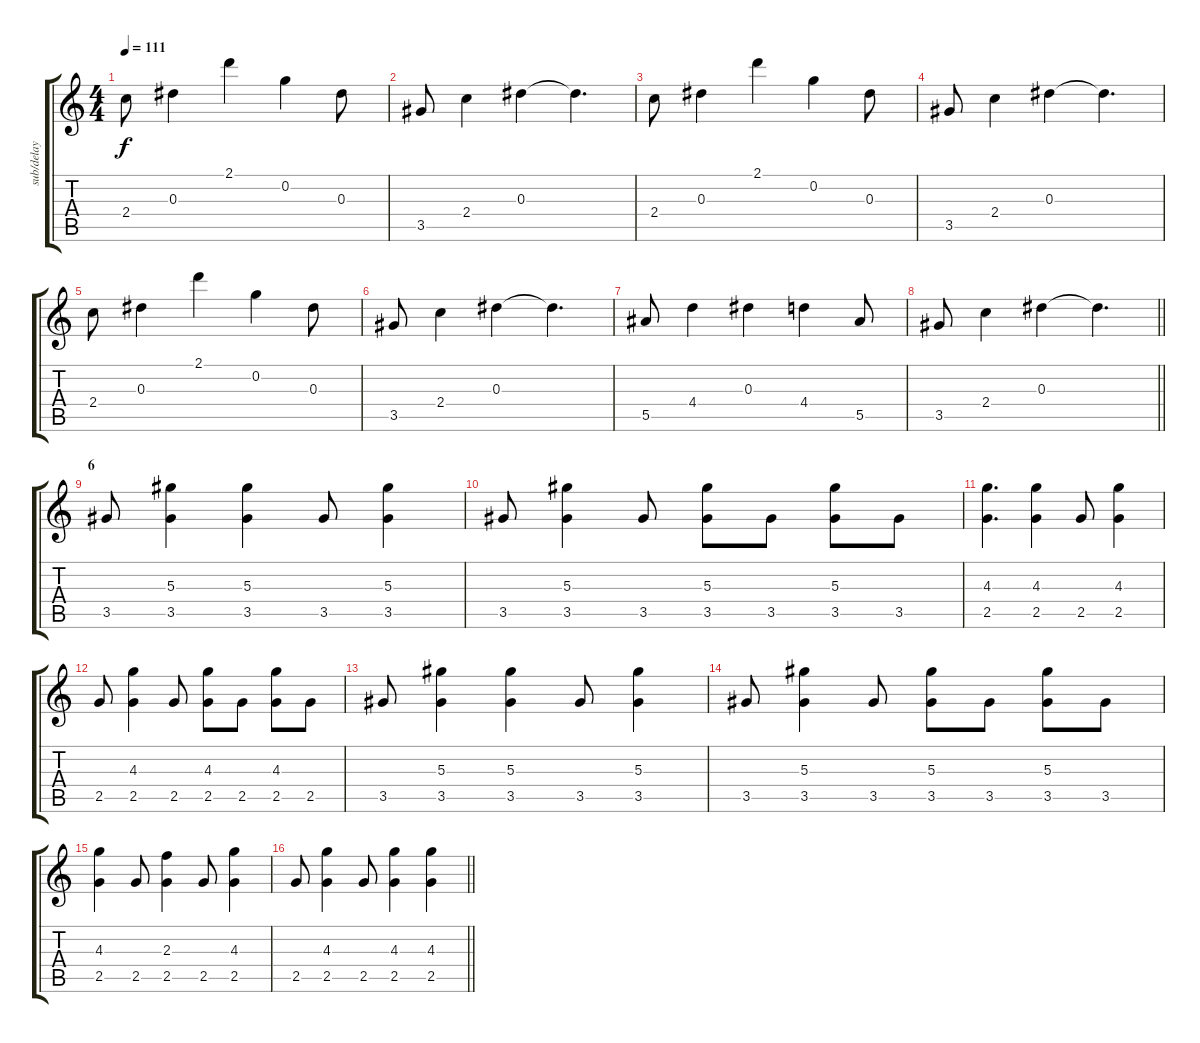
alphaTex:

\track ("sub/delay guitar" "sub/delay ") {mute instrument electricguitarjazz}
\staff {score tabs}
\tuning (C5 G4 Eb4 Bb3 F3 Bb2) {hide}
\ts (4 4)
\tempo 111
\clef g2
\ks c
2.4.8{dy f} 0.3.4 2.1.4 0.2.4 0.3.8 |
3.5.8 2.4.4 0.3.4 0.3{t}.4{d} |
2.4.8 0.3.4 2.1.4 0.2.4 0.3.8 |
3.5.8 2.4.4 0.3.4 0.3{t}.4{d} |
2.4.8 0.3.4 2.1.4 0.2.4 0.3.8 |
3.5.8 2.4.4 0.3.4 0.3{t}.4{d} |
5.5.8 4.4.4 0.3.4 4.4.4 5.5.8 |
\barLineRight lightlight
3.5.8 2.4.4 0.3.4 0.3{t}.4{d} |
\section ("" "6")
3.5.8 (5.3 3.5).4 (5.3 3.5).4 3.5.8 (5.3 3.5).4 |
3.5.8 (5.3 3.5).4 3.5.8 (5.3 3.5).8 3.5.8 (5.3 3.5).8 3.5.8 |
(4.3 2.5).4{d} (4.3 2.5).4 2.5.8 (4.3 2.5).4 |
2.5.8 (4.3 2.5).4 2.5.8 (4.3 2.5).8 2.5.8 (4.3 2.5).8 2.5.8 |
3.5.8 (5.3 3.5).4 (5.3 3.5).4 3.5.8 (5.3 3.5).4 |
3.5.8 (5.3 3.5).4 3.5.8 (5.3 3.5).8 3.5.8 (5.3 3.5).8 3.5.8 |
(4.3 2.5).4 2.5.8 (2.3 2.5).4 2.5.8 (4.3 2.5).4 |
\barLineRight lightlight
2.5.8 (4.3 2.5).4 2.5.8 (4.3 2.5).4 (4.3 2.5).4
